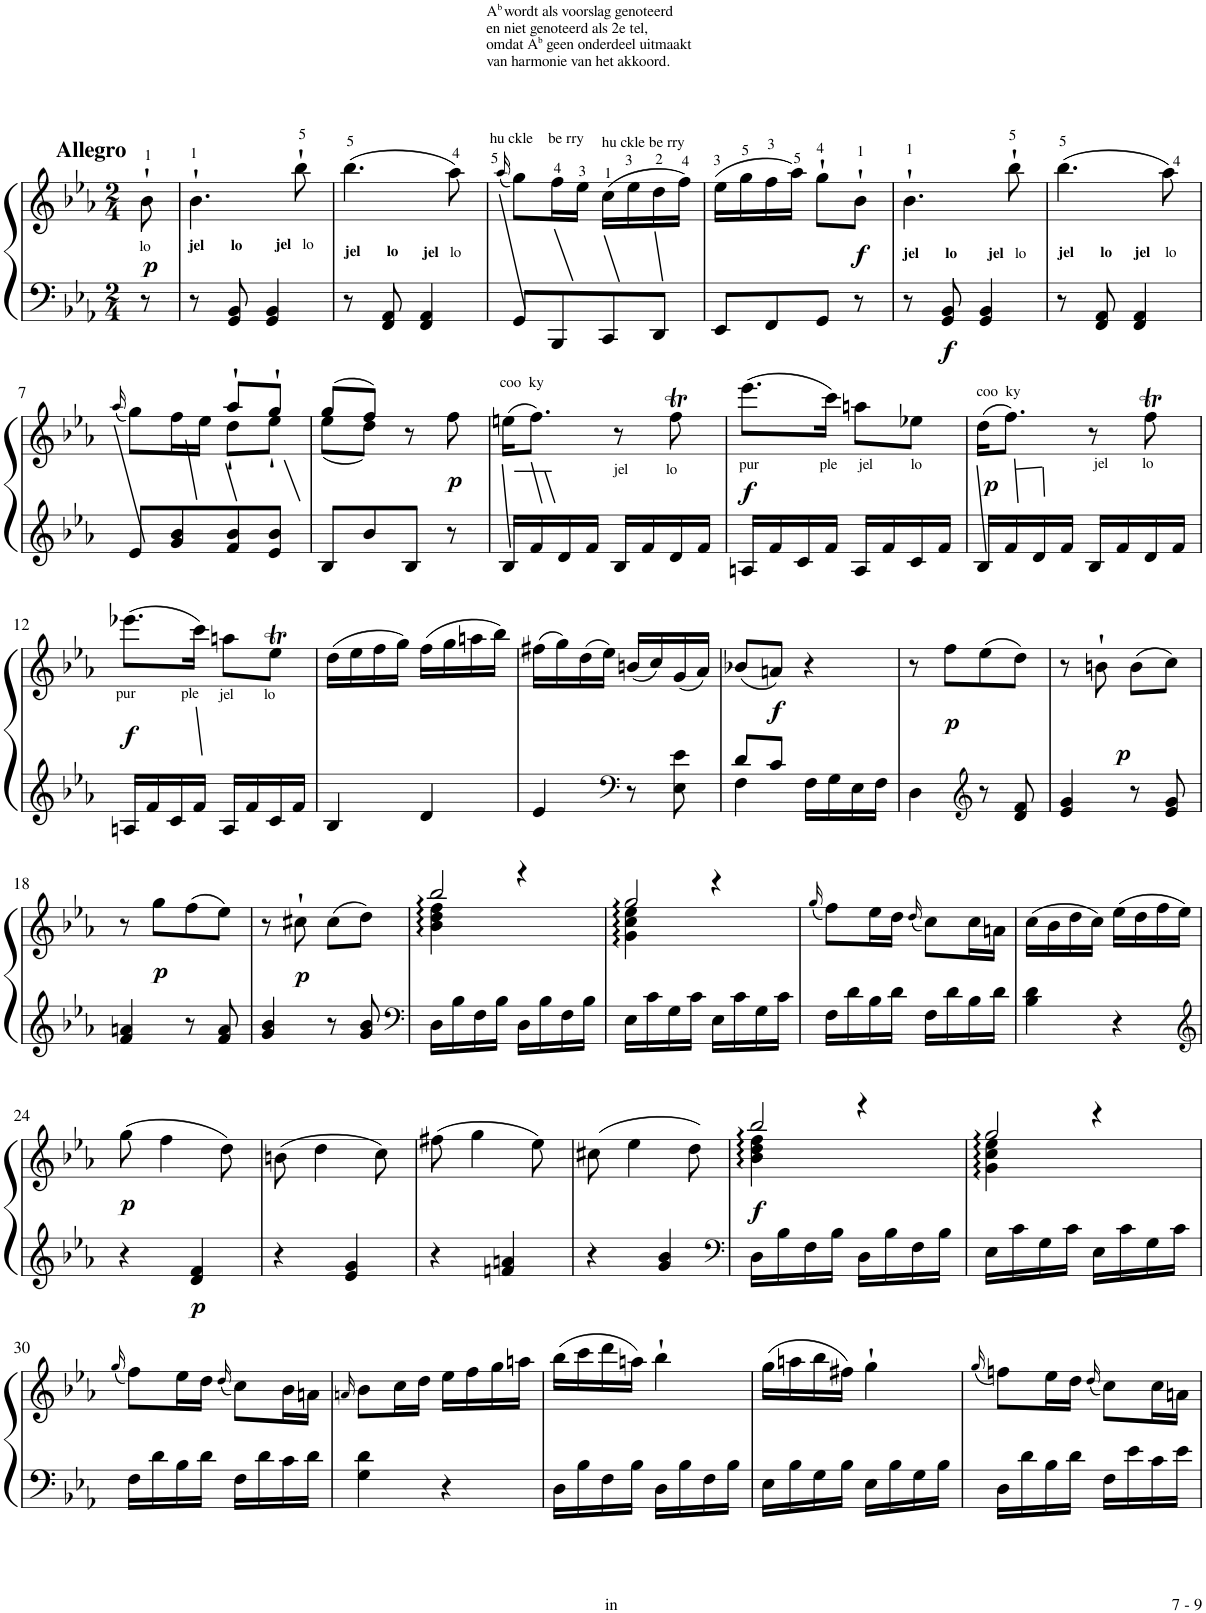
**kern	**kern	**dynam
*part1	*part1	*part1
*staff2	*staff1	*staff1/2
*I"Piano	*	*
*I'Pno.	*	*
!!LO:PB:g=z
*stria5	*stria5	*
*clefG2	*clefG2	*
*k[b-e-a-]	*k[b-e-a-]	*
*M2/4	*M2/4	*
=	=	=
!	!LO:TX:a:B:t=Allegro	!
!	!LO:TX:b:t=lo	!
!	!	!LO:DY:b
8r	8b-`\	p
=1	=1	=1
!	!LO:TX:b:B:t=jel       lo	!
8r	4.b-`\	.
8e-/ 8g/	.	.
!LO:TX:a:B:t=jel	!	!
!LO:TX:a:t=lo	!	!
4e-/ 4g/	.	.
.	8bb-`\	.
=2	=2	=2
!LO:TX:a:B:t=jel       lo	!	!
8r	(4.bb-\	.
8d/ 8f/	.	.
!LO:TX:a:B:t=jel	!	!
!LO:TX:a:t=lo	!	!
4d/ 4f/	.	.
.	8aa-\)	.
=3	=3	=3
.	(16qaa-/	.
!	!LO:TX:a:t=hu ckle    be rry	!
!	!LO:TX:a:t=A	!
!	!LO:TX:a:t=b	!
!	!LO:TX:a:t=wordt als voorslag genoteerd	!
!	!LO:TX:a:t=en niet genoteerd als 2e tel,	!
!	!LO:TX:a:t=omdat A	!
!	!LO:TX:a:t=b	!
!	!LO:TX:a:t=geen onderdeel uitmaakt	!
!	!LO:TX:a:t=van harmonie van het akkoord.	!
8e-/L	8gg\L)	.
8G/	16ff\L	.
.	16ee-\JJ	.
!	!LO:TX:a:t=hu ckle be rry	!
8A-/	(16cc\LL	.
.	16ee-\	.
8B-/J	16dd\	.
.	16ff\JJ)	.
=4	=4	=4
8c/L	(16ee-\LL	.
.	16gg\	.
8d/	16ff\	.
.	16aa-\JJ)	.
8e-/J	8gg`\L	.
!	!	!LO:DY:b
8r	8b-`\J	f
=5	=5	=5
!	!LO:TX:b:B:t=jel       lo	!
8r	4.b-`\	.
!	!	!LO:DY:b=2
8e-/ 8g/	.	f
!LO:TX:a:B:t=jel	!	!
!LO:TX:a:t=lo	!	!
4e-/ 4g/	.	.
.	8bb-`\	.
=6	=6	=6
!LO:TX:a:B:t=jel       lo	!	!
8r	(4.bb-\	.
8d/ 8f/	.	.
!LO:TX:a:B:t=jel	!	!
!LO:TX:a:t=lo	!	!
4d/ 4f/	.	.
.	8aa-\)	.
!!LO:LB:g=z
=7	=7	=7
.	(16qaa-/	.
*	*^	*
8e-/L	8gg\L)	4ryy	.
8g/ 8b-/	16ff\L	.	.
.	16ee-\JJ	.	.
8f/ 8b-/	8aa-`/L	8dd`\L	.
8e-/ 8b-/J	8gg`/J	8ee-`\J	.
=8	=8	=8	=8
8B-/L	(8gg/L	(8ee-\L	.
8b-/	8ff/J)	8dd\J)	.
8B-/J	8r	4ryy	.
!	!	!	!LO:DY:b
8r	8ff\	.	p
*	*v	*v	*
=9	=9	=9
!	!LO:TX:a:t=coo  ky	!
16B-/LL	(16een\KL	.
16f/	8.ff\J)	.
16d/	.	.
16f/JJ	.	.
!	!LO:TX:b:t=jel          lo	!
16B-/LL	8r	.
16f/	.	.
16d/	8ffT\	.
16f/JJ	.	.
=10	=10	=10
!	!LO:TX:b:t=pur                ple	!
!	!	!LO:DY:b
16An/LL	(8.eee-\L	f
16f/	.	.
16c/	.	.
16f/JJ	16ccc\Jk)	.
!	!LO:TX:b:t=jel          lo	!
16A/LL	8aan\L	.
16f/	.	.
16c/	8ee-X\J	.
16f/JJ	.	.
=11	=11	=11
!	!LO:TX:a:t=coo  ky	!
!	!	!LO:DY:b
16B-/LL	(16dd\KL	p
16f/	8.ff\J)	.
16d/	.	.
16f/JJ	.	.
!	!LO:TX:b:t=jel         lo	!
16B-/LL	8r	.
16f/	.	.
16d/	8ffT\	.
16f/JJ	.	.
!!LO:LB:g=z
=12	=12	=12
!	!LO:TX:b:t=pur            ple	!
!	!	!LO:DY:b
16An/LL	(8.eee-X\L	f
16f/	.	.
16c/	.	.
16f/JJ	16ccc\Jk)	.
!	!LO:TX:b:t=jel        lo	!
16A/LL	8aan\L	.
16f/	.	.
16c/	8ee-T\J	.
16f/JJ	.	.
=13	=13	=13
4B-/	(16dd\LL	.
.	16ee-\	.
.	16ff\	.
.	16gg\JJ)	.
4d/	(16ff\LL	.
.	16gg\	.
.	16aan\	.
.	16bb-\JJ)	.
=14	=14	=14
4e-/	(16ff#X\LL	.
.	16gg\)	.
.	(16dd\	.
.	16ee-\JJ)	.
*clefF4	*	*
8r	(16bn/LL	.
.	16cc/)	.
8E-\ 8e-\	(16g/	.
.	16a-/JJ)	.
=15	=15	=15
*^	*	*
8d/L	4F\	(8b-X/L	.
!	!	!	!LO:DY:b
8c/J	.	8an/J)	f
16F\LL	4ryy	4r	.
16G\	.	.	.
16E-\	.	.	.
16F\JJ	.	.	.
*v	*v	*	*
=16	=16	=16
4D\	8r	.
!	!	!LO:DY:b
.	8ff\L	p
*clefG2	*	*
8r	(8ee-\	.
8d/ 8f/	8dd\J)	.
=17	=17	=17
4e-/ 4g/	8r	.
!	!	!LO:DY:a
.	8bn`\	p
8r	(8b\L	.
8e-/ 8g/	8cc\J)	.
!!LO:LB:g=z
=18	=18	=18
4f/ 4an/	8r	.
!	!	!LO:DY:b
.	8gg\L	p
8r	(8ff\	.
8f/ 8a/	8ee-\J)	.
=19	=19	=19
4g/ 4b-/	8r	.
!	!	!LO:DY:b
.	8cc#X`\	p
8r	(8cc#\L	.
8g/ 8b-/	8dd\J)	.
=20	=20	=20
*clefF4	*	*
*	*^	*
16D\LL	4b-\ 4dd\ 4ff\	2bb-/	.
16B-\	.	.	.
16F\	.	.	.
16B-\JJ	.	.	.
16D\LL	4r	.	.
16B-\	.	.	.
16F\	.	.	.
16B-\JJ	.	.	.
=21	=21	=21	=21
16E-\LL	4g\ 4cc\ 4ee-\	2gg/	.
16c\	.	.	.
16G\	.	.	.
16c\JJ	.	.	.
16E-\LL	4r	.	.
16c\	.	.	.
16G\	.	.	.
16c\JJ	.	.	.
*	*v	*v	*
=22	=22	=22
.	(16qgg/	.
16F\LL	8ff\L)	.
16d\	.	.
16B-\	16ee-\L	.
16d\JJ	16dd\JJ	.
.	(16qdd/	.
16F\LL	8cc\L)	.
16d\	.	.
16B-\	16cc\L	.
16d\JJ	16an\JJ	.
=23	=23	=23
4B-\ 4d\	(16cc\LL	.
.	16b-\	.
.	16dd\	.
.	16cc\JJ)	.
4r	(16ee-\LL	.
.	16dd\	.
.	16ff\	.
.	16ee-\JJ)	.
!!LO:LB:g=z
=24	=24	=24
*clefG2	*	*
!	!	!LO:DY:b
4r	(8gg\	p
.	4ff\	.
!	!	!LO:DY:b=2
4d/ 4f/	.	p
.	8dd\)	.
=25	=25	=25
4r	(8bn\	.
.	4dd\	.
4e-/ 4g/	.	.
.	8cc\)	.
=26	=26	=26
4r	(8ff#X\	.
.	4gg\	.
4fn/ 4an/	.	.
.	8ee-\)	.
=27	=27	=27
4r	(8cc#X\	.
.	4ee-\	.
4g/ 4b-/	.	.
.	8dd\)	.
=28	=28	=28
*clefF4	*	*
*	*^	*
!	!	!	!LO:DY:b
16D\LL	4b-\ 4dd\ 4ff\	2bb-/	f
16B-\	.	.	.
16F\	.	.	.
16B-\JJ	.	.	.
16D\LL	4r	.	.
16B-\	.	.	.
16F\	.	.	.
16B-\JJ	.	.	.
=29	=29	=29	=29
16E-\LL	4g\ 4cc\ 4ee-\	2gg/	.
16c\	.	.	.
16G\	.	.	.
16c\JJ	.	.	.
16E-\LL	4r	.	.
16c\	.	.	.
16G\	.	.	.
16c\JJ	.	.	.
*	*v	*v	*
!!LO:LB:g=z
=30	=30	=30
.	(16qgg/	.
16F\LL	8ff\L)	.
16d\	.	.
16B-\	16ee-\L	.
16d\JJ	16dd\JJ	.
.	(16qdd/	.
16F\LL	8cc\L)	.
16d\	.	.
16c\	16b-\L	.
16d\JJ	16an\JJ	.
=31	=31	=31
.	16qan/	.
4G\ 4d\	8b-\L	.
.	16cc\L	.
.	16dd\JJ	.
4r	16ee-\LL	.
.	16ff\	.
.	16ff\	.
.	16aan\JJ	.
=32	=32	=32
16D\LL	(16bb-\LL	.
16B-\	16ccc\	.
16F\	16ddd\	.
16B-\JJ	16aan\JJ)	.
16D\LL	4bb-`\	.
16B-\	.	.
16F\	.	.
16B-\JJ	.	.
=33	=33	=33
16E-\LL	(16gg\LL	.
16B-\	16aan\	.
16G\	16bb-\	.
16B-\JJ	16ff#X\JJ)	.
16E-\LL	4gg`\	.
16B-\	.	.
16G\	.	.
16B-\JJ	.	.
=34	=34	=34
.	(16qgg/	.
16D\LL	8ffn\L)	.
16d\	.	.
16B-\	16ee-\L	.
16d\JJ	16dd\JJ	.
.	(16qdd/	.
16F\LL	8cc\L)	.
16e-\	.	.
16c\	16cc\L	.
16e-\JJ	16an\JJ	.
=	=	=
*-	*-	*-
